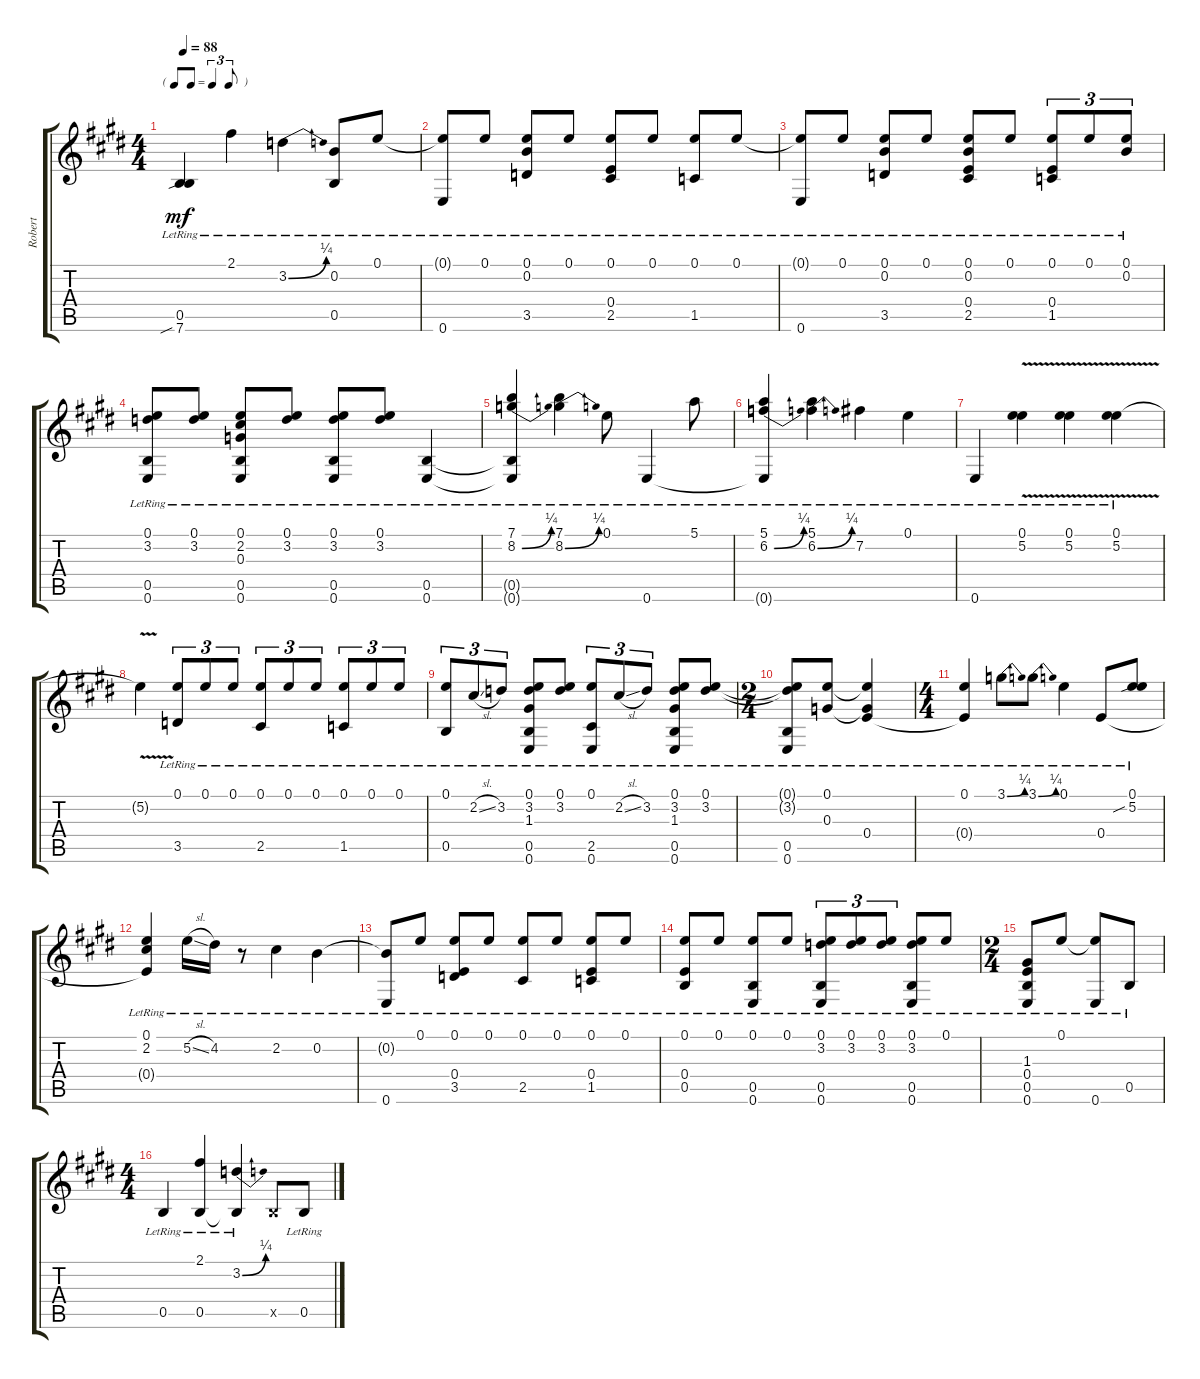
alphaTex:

\track ("Robert" "Robert") {instrument acousticguitarsteel}
\staff {score tabs}
\tuning (E4 B3 G3 E3 B2 E2) {hide}
\ts (4 4)
\tf triplet8th
\tempo 88
\clef g2
\ks e
(0.5{lr} 7.6{sib lr}).4{dy mf} 2.1{lr}.4 3.2{be (bend 0 0 60 1) lr}.4 (0.2{lr} 0.5{lr}).8 0.1{lr}.8 |
(0.1{t} 0.6{lr}).8 0.1{lr}.8 (0.1{lr} 0.2{lr} 3.5{lr}).8 0.1{lr}.8 (0.1{lr} 0.4{lr} 2.5{lr}).8 0.1{lr}.8 (0.1{lr} 1.5{lr}).8 0.1{lr}.8 |
(0.1{t} 0.6{lr}).8 0.1{lr}.8 (0.1{lr} 0.2{lr} 3.5{lr}).8 0.1{lr}.8 (0.1{lr} 0.2{lr} 0.4{lr} 2.5{lr}).8 0.1{lr}.8 (0.1{lr} 0.4{lr} 1.5{lr}).8{tu (3 2)} 0.1{lr}.8{tu (3 2)} (0.1{lr} 0.2{lr}).8{tu (3 2)} |
(0.1{lr} 3.2{lr} 0.5{lr} 0.6{lr}).8 (0.1{lr} 3.2{lr}).8 (0.1{lr} 2.2{lr} 0.3{lr} 0.5{lr} 0.6{lr}).8 (0.1{lr} 3.2{lr}).8 (0.1{lr} 3.2{lr} 0.5{lr} 0.6{lr}).8 (0.1{lr} 3.2{lr}).8 (0.5{lr} 0.6{lr}).4 |
(7.1{lr} 8.2{be (bend 0 0 60 1) lr} 0.5{t} 0.6{t}).4 (7.1{lr} 8.2{be (bend 0 0 60 1) lr}).4 0.1{lr}.8 0.6{lr}.4 5.1{lr}.8 |
(5.1{lr} 6.2{be (bend 0 0 60 1) lr} 0.6{t}).4 (5.1{lr} 6.2{be (bend 0 0 60 1) lr}).4 7.2{lr}.4 0.1{lr}.4 |
0.6{lr}.4 (0.1{lr} 5.2{v lr}).4 (0.1{lr} 5.2{v lr}).4 (0.1{lr} 5.2{v lr}).4 |
5.2{t}.4 (0.1{lr} 3.5{lr}).8{tu (3 2)} 0.1{lr}.8{tu (3 2)} 0.1{lr}.8{tu (3 2)} (0.1{lr} 2.5{lr}).8{tu (3 2)} 0.1{lr}.8{tu (3 2)} 0.1{lr}.8{tu (3 2)} (0.1{lr} 1.5{lr}).8{tu (3 2)} 0.1{lr}.8{tu (3 2)} 0.1{lr}.8{tu (3 2)} |
(0.1{lr} 0.5{lr}).8{tu (3 2)} 2.2{sl lr}.8{tu (3 2)} 3.2{lr}.8{tu (3 2)} (0.1{lr} 3.2{lr} 1.3{lr} 0.5{lr} 0.6{lr}).8 (0.1{lr} 3.2{lr}).8 (0.1{lr} 2.5{lr} 0.6{lr}).8{tu (3 2)} 2.2{sl lr}.8{tu (3 2)} 3.2{lr}.8{tu (3 2)} (0.1{lr} 3.2{lr} 1.3{lr} 0.5{lr} 0.6{lr}).8 (0.1{lr} 3.2{lr}).8 |
\ts (2 4)
(0.1{t} 3.2{t} 0.5{lr} 0.6{lr}).8 (0.1{lr} 0.3{lr}).8 (0.1{t} 0.3{t} 0.4{lr}).4 |
\ts (4 4)
(0.1{lr} 0.4{t}).4 3.1{be (bend 0 0 60 1) lr}.8 3.1{be (bend 0 0 60 1) lr}.8 0.1{lr}.4 0.4{lr}.8 (0.1{lr} 5.2{sib lr}).8 |
(0.1{lr} 2.2{lr} 0.4{t}).4 5.2{sl lr}.16 4.2{lr}.16 r.8 2.2{lr}.4 0.2{lr}.4 |
(0.2{t} 0.6{lr}).8 0.1{lr}.8 (0.1{lr} 0.4{lr} 3.5{lr}).8 0.1{lr}.8 (0.1{lr} 2.5{lr}).8 0.1{lr}.8 (0.1{lr} 0.4{lr} 1.5{lr}).8 0.1{lr}.8 |
(0.1{lr} 0.4{lr} 0.5{lr}).8 0.1{lr}.8 (0.1{lr} 0.5{lr} 0.6{lr}).8 0.1{lr}.8 (0.1{lr} 3.2{lr} 0.5{lr} 0.6{lr}).8{tu (3 2)} (0.1{lr} 3.2{lr}).8{tu (3 2)} (0.1{lr} 3.2{lr}).8{tu (3 2)} (0.1{lr} 3.2{lr} 0.5{lr} 0.6{lr}).8 0.1{lr}.8 |
\ts (2 4)
(1.3{lr} 0.4{lr} 0.5{lr} 0.6{lr}).8 0.1{lr}.8 (0.1{t} 0.6{lr}).8 0.5{lr}.8 |
\ts (4 4)
0.5{lr}.4 (2.1{lr} 0.5{lr}).4 (3.2{be (bend 0 0 60 1) lr} 0.5{t}).4 0.5{x}.8 0.5{lr}.8
